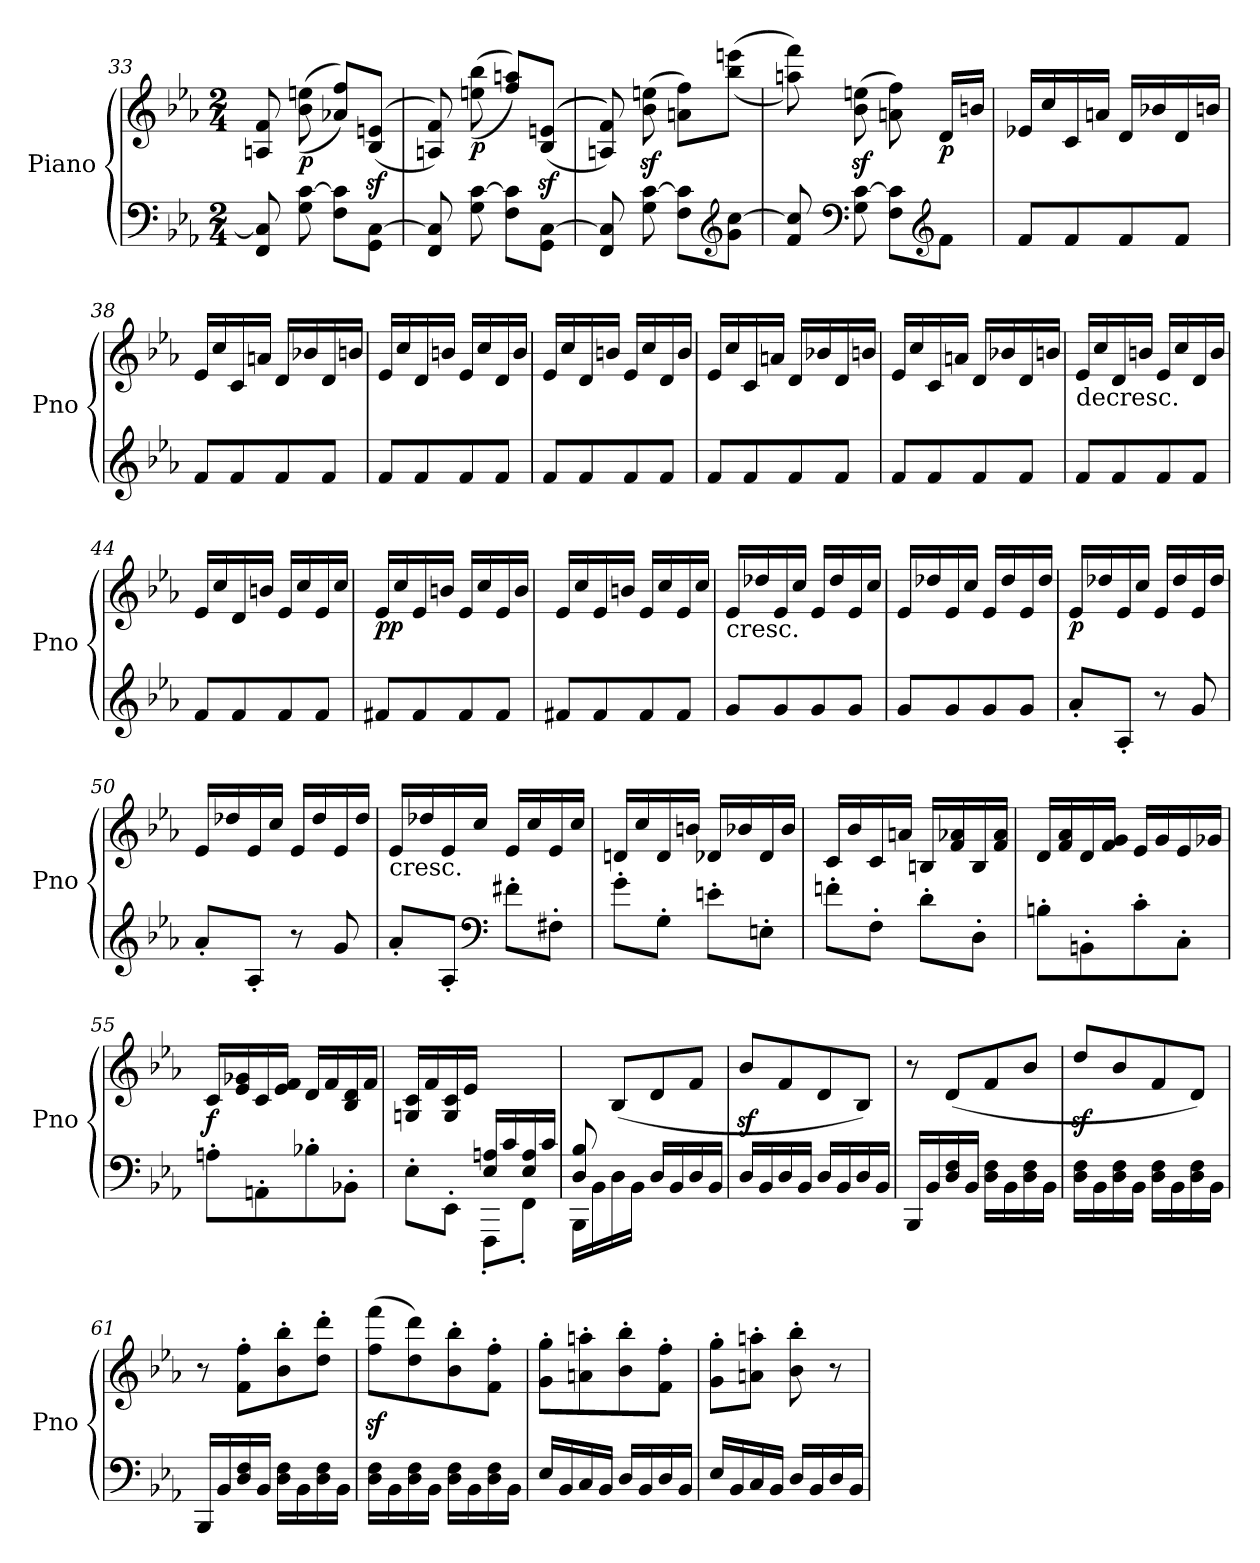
**kern	**kern	**dynam
*part1	*part1	*part1
*staff2	*staff1	*staff1/2
*I"Piano	*	*
*I'Pno	*	*
*clefF4	*clefG2	*
*k[b-e-a-]	*k[b-e-a-]	*
*E-:	*E-:	*
*M2/4	*M2/4	*
=33	=33	=33
8FF/ 8C/]	8An/ 8f/	.
!	!	!LO:DY:b
8G\ [8c\	(<(<8b-\ 8een\	p
8F\ 8c\]L	8a-X/ 8ff/L))	.
8GG\ [8C\J	(>(<8B-/z< 8en/z<J	.
!!LO:LB:g=z
=34	=34	=34
8FF/ 8C/]	8An/ 8f/))	.
!	!	!LO:DY:b
8G\ [8c\	(<(<8een\ 8bb-\	p
8F\ 8c\]L	8ff/ 8aan/L))	.
8GG\ [8C\J	(>(<(<8B-/z< 8en/z<J	.
=35	=35	=35
8FF/ 8C/]	8An/ 8f/)))	.
8G\ [8c\	(<8b-\z< 8een\z<	.
8F\ 8c\]L	8an\ 8ff\L)	.
*clefG2	*	*
8g\ [8cc\J	(<(<8bb-\ 8eeen\J	.
=36	=36	=36
8f/ 8cc/]	8aan\ 8fff\))	.
*clefF4	*	*
8G\ [8c\	(>8b-\z< 8een\z<	.
8F\ 8c\]L	8an\ 8ff\)	.
*clefG2	*	*
!	!	!LO:DY:b
8f\J	16d/LL	p
.	16bn/JJ	.
=37	=37	=37
8f/L	16e-X/LL	.
.	16cc/	.
8f/	16c/	.
.	16an/JJ	.
8f/	16d/LL	.
.	16b-X/	.
8f/J	16d/	.
.	16bn/JJ	.
=38	=38	=38
8f/L	16e-/LL	.
.	16cc/	.
8f/	16c/	.
.	16an/JJ	.
8f/	16d/LL	.
.	16b-X/	.
8f/J	16d/	.
.	16bn/JJ	.
!!LO:LB:g=z
=39	=39	=39
8f/L	16e-/LL	.
.	16cc/	.
8f/	16d/	.
.	16bn/JJ	.
8f/	16e-/LL	.
.	16cc/	.
8f/J	16d/	.
.	16b/JJ	.
=40	=40	=40
8f/L	16e-/LL	.
.	16cc/	.
8f/	16d/	.
.	16bn/JJ	.
8f/	16e-/LL	.
.	16cc/	.
8f/J	16d/	.
.	16b/JJ	.
=41	=41	=41
8f/L	16e-/LL	.
.	16cc/	.
8f/	16c/	.
.	16an/JJ	.
8f/	16d/LL	.
.	16b-X/	.
8f/J	16d/	.
.	16bn/JJ	.
=42	=42	=42
8f/L	16e-/LL	.
.	16cc/	.
8f/	16c/	.
.	16an/JJ	.
8f/	16d/LL	.
.	16b-X/	.
8f/J	16d/	.
.	16bn/JJ	.
=43	=43	=43
!	!LO:TX:b:t=decresc.	!
8f/L	16e-/LL	.
.	16cc/	.
8f/	16d/	.
.	16bn/JJ	.
8f/	16e-/LL	.
.	16cc/	.
8f/J	16d/	.
.	16b/JJ	.
!!LO:LB:g=z
=44	=44	=44
8f/L	16e-/LL	.
.	16cc/	.
8f/	16d/	.
.	16bn/JJ	.
8f/	16e-/LL	.
.	16cc/	.
8f/J	16e-/	.
.	16cc/JJ	.
=45	=45	=45
!	!	!LO:DY:b
8f#X/L	16e-/LL	pp
.	16cc/	.
8f#/	16e-/	.
.	16bn/JJ	.
8f#/	16e-/LL	.
.	16cc/	.
8f#/J	16e-/	.
.	16b/JJ	.
=46	=46	=46
8f#X/L	16e-/LL	.
.	16cc/	.
8f#/	16e-/	.
.	16bn/JJ	.
8f#/	16e-/LL	.
.	16cc/	.
8f#/J	16e-/	.
.	16cc/JJ	.
=47	=47	=47
!	!LO:TX:b:t=cresc.	!
8g/L	16e-/LL	.
.	16dd-X/	.
8g/	16e-/	.
.	16cc/JJ	.
8g/	16e-/LL	.
.	16dd-/	.
8g/J	16e-/	.
.	16cc/JJ	.
=48	=48	=48
8g/L	16e-/LL	.
.	16dd-X/	.
8g/	16e-/	.
.	16cc/JJ	.
8g/	16e-/LL	.
.	16dd-/	.
8g/J	16e-/	.
.	16dd-/JJ	.
!!LO:LB:g=z
=49	=49	=49
!	!	!LO:DY:b
8a-'/L	16e-/LL	p
.	16dd-X/	.
8A-'/J	16e-/	.
.	16cc/JJ	.
8r	16e-/LL	.
.	16dd-/	.
8g/	16e-/	.
.	16dd-/JJ	.
=50	=50	=50
8a-'/L	16e-/LL	.
.	16dd-X/	.
8A-'/J	16e-/	.
.	16cc/JJ	.
8r	16e-/LL	.
.	16dd-/	.
8g/	16e-/	.
.	16dd-/JJ	.
=51	=51	=51
!	!LO:TX:b:t=cresc.	!
8a-'/L	16e-/LL	.
.	16dd-X/	.
8A-'/J	16e-/	.
.	16cc/JJ	.
*clefF4	*	*
8f#X'\L	16e-/LL	.
.	16cc/	.
8F#X'\J	16e-/	.
.	16cc/JJ	.
=52	=52	=52
8g'\L	16dn/LL	.
.	16cc/	.
8G'\J	16d/	.
.	16bn/JJ	.
8en'\L	16d-X/LL	.
.	16b-X/	.
8En'\J	16d-/	.
.	16b-/JJ	.
=53	=53	=53
8fn'\L	16c/LL	.
.	16b-/	.
8F'\J	16c/	.
.	16an/JJ	.
8d'\L	16Bn/LL	.
.	16f/ 16a-X/	.
8D'\J	16B/	.
.	16f/ 16a-/JJ	.
!!LO:LB:g=z
=54	=54	=54
8Bn'\L	16d/LL	.
.	16f/ 16a-/	.
8BBn'\	16d/	.
.	16f/ 16g/JJ	.
8c'\	16e-/LL	.
.	16g/	.
8C'\J	16e-/	.
.	16g-X/JJ	.
=55	=55	=55
!	!	!LO:DY:b
8An'\L	16c/LL	f
.	16e-/ 16g-X/	.
8AAn'\	16c/	.
.	16e-/ 16f/JJ	.
8B-X'\	16d/LL	.
.	16f/	.
8BB-X'\J	16B-/ 16d/	.
.	16f/JJ	.
=56	=56	=56
*^	*	*
4ryy	8E-'\L	16Gn/ 16c/LL	.
.	.	16f/	.
.	8EE-'\J	16G/ 16c/	.
.	.	16e-/JJ	.
16E-/ 16An/LL	8FFF'\L	4ryy	.
16c/	.	.	.
16E-/ 16A/	8FF'\J	.	.
16c/JJ	.	.	.
=57	=57	=57	=57
8D/ 8B-/	16BBB-\LL	8ryy	.
.	16BB-\	.	.
8ryy	16D\	(>8B-/L	.
.	16BB-\JJ	.	.
16D/LL	4ryy	8d/	.
16BB-/	.	.	.
16D/	.	8f/J	.
16BB-/JJ	.	.	.
*v	*v	*	*
=58	=58	=58
16D/LL	8b-z</L	.
16BB-/	.	.
16D/	8f/	.
16BB-/JJ	.	.
16D/LL	8d/	.
16BB-/	.	.
16D/	8B-/J)	.
16BB-/JJ	.	.
!!LO:PB:g=z
=59	=59	=59
16BBB-/LL	8r	.
16BB-/	.	.
16D/ 16F/	(>8d/L	.
16BB-/JJ	.	.
16D\ 16F\LL	8f/	.
16BB-\	.	.
16D\ 16F\	8b-/J	.
16BB-\JJ	.	.
=60	=60	=60
16D\ 16F\LL	8ddz</L	.
16BB-\	.	.
16D\ 16F\	8b-/	.
16BB-\JJ	.	.
16D\ 16F\LL	8f/	.
16BB-\	.	.
16D\ 16F\	8d/J)	.
16BB-\JJ	.	.
=61	=61	=61
16BBB-/LL	8r	.
16BB-/	.	.
16D/ 16F/	8f\' 8ff\'L	.
16BB-/JJ	.	.
16D\ 16F\LL	8b-\' 8bb-\'	.
16BB-\	.	.
16D\ 16F\	8dd\' 8ddd\'J	.
16BB-\JJ	.	.
=62	=62	=62
16D\ 16F\LL	(>8ff\z< 8fff\z<L	.
16BB-\	.	.
16D\ 16F\	8dd\ 8ddd\)	.
16BB-\JJ	.	.
16D\ 16F\LL	8b-\' 8bb-\'	.
16BB-\	.	.
16D\ 16F\	8f\' 8ff\'J	.
16BB-\JJ	.	.
=63	=63	=63
16E-/LL	8g\' 8gg\'L	.
16BB-/	.	.
16C/	8an\' 8aan\'	.
16BB-/JJ	.	.
16D/LL	8b-\' 8bb-\'	.
16BB-/	.	.
16D/	8f\' 8ff\'J	.
16BB-/JJ	.	.
=64	=64	=64
16E-/LL	8g\' 8gg\'L	.
16BB-/	.	.
16C/	8an\' 8aan\'J	.
16BB-/JJ	.	.
16D/LL	8b-\' 8bb-\'	.
16BB-/	.	.
16D/	8r	.
16BB-/JJ	.	.
=	=	=
*-	*-	*-
